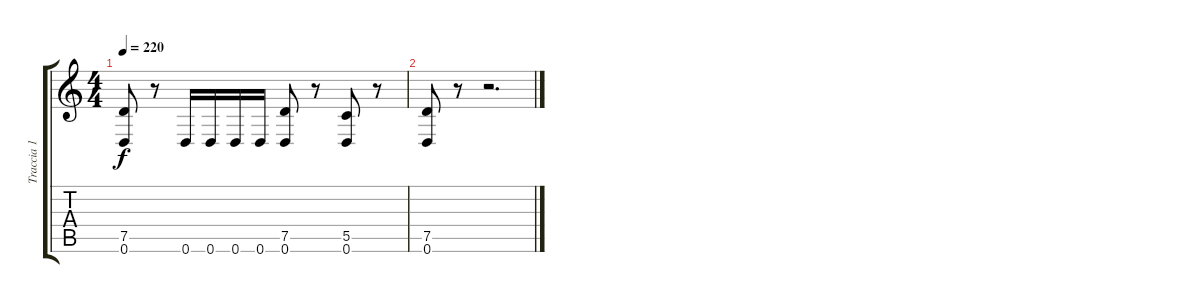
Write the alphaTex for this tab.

\track ("Traccia 1" "Traccia 1") {instrument distortionguitar}
\staff {score tabs}
\tuning (D4 A3 F3 C3 G2 D2) {hide}
\ts (4 4)
\tempo 220
\clef g2
\ks c
(7.5 0.6).8{dy f} r.8 0.6.16 0.6.16 0.6.16 0.6.16 (7.5 0.6).8 r.8 (5.5 0.6).8 r.8 |
(7.5 0.6).8 r.8 r.2{d}
